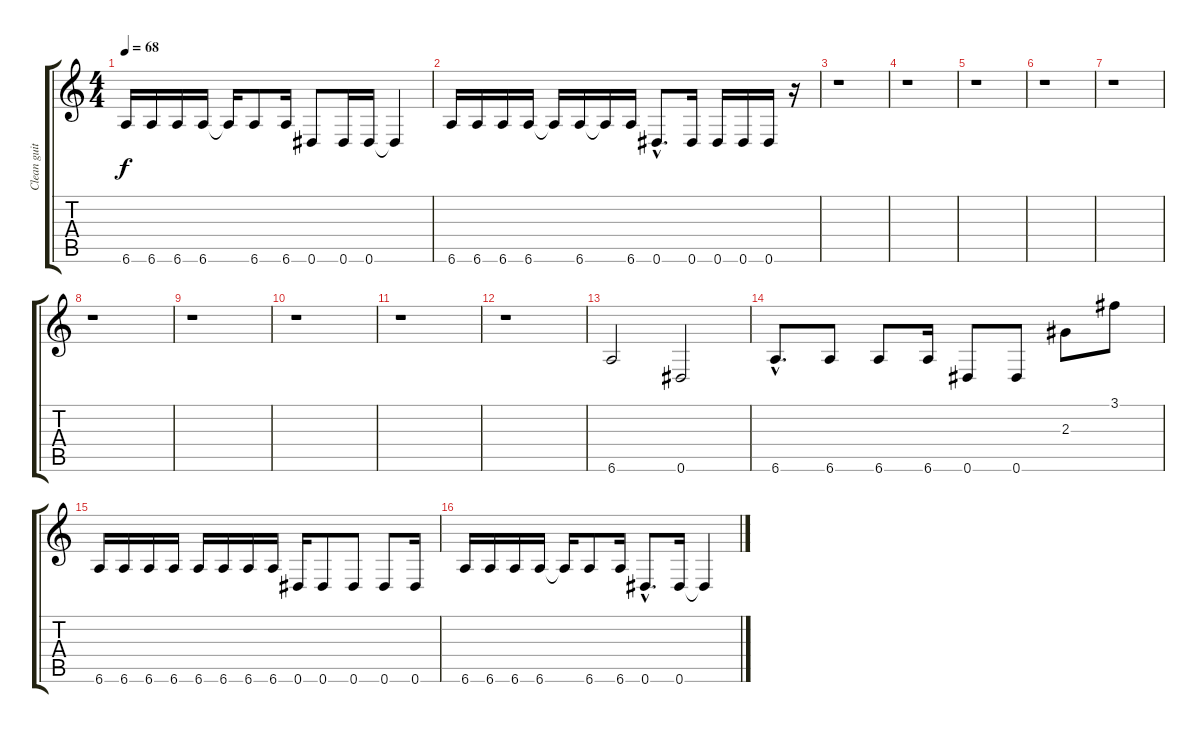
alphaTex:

\track ("Clean guitar" "Clean guit") {instrument electricguitarclean}
\staff {score tabs}
\tuning (Eb4 Bb3 Gb3 Db3 Ab2 Eb2) {hide}
\ts (4 4)
\tempo 68
\clef g2
\ks c
6.6.16{dy f} 6.6.16 6.6.16 6.6.16 6.6{t}.16 6.6.8 6.6.16 0.6.8 0.6.16 0.6.16 0.6{t}.4 |
6.6.16 6.6.16 6.6.16 6.6.16 6.6{t}.16 6.6.16 6.6{t}.16 6.6.16 0.6{hac}.8{d} 0.6.16 0.6.16 0.6.16 0.6.16 r.16 |
r.1 |
r.1 |
r.1 |
r.1 |
r.1 |
r.1 |
r.1 |
r.1 |
r.1 |
r.1 |
6.6.2 0.6.2 |
6.6{hac}.8{d} 6.6.8 6.6.8 6.6.16 0.6.8 0.6.8 2.3.8 3.1.8 |
6.6.16 6.6.16 6.6.16 6.6.16 6.6.16 6.6.16 6.6.16 6.6.16 0.6.16 0.6.8 0.6.8 0.6.8 0.6.16 |
6.6.16 6.6.16 6.6.16 6.6.16 6.6{t}.16 6.6.8 6.6.16 0.6{hac}.8{d} 0.6.16 0.6{t}.4
